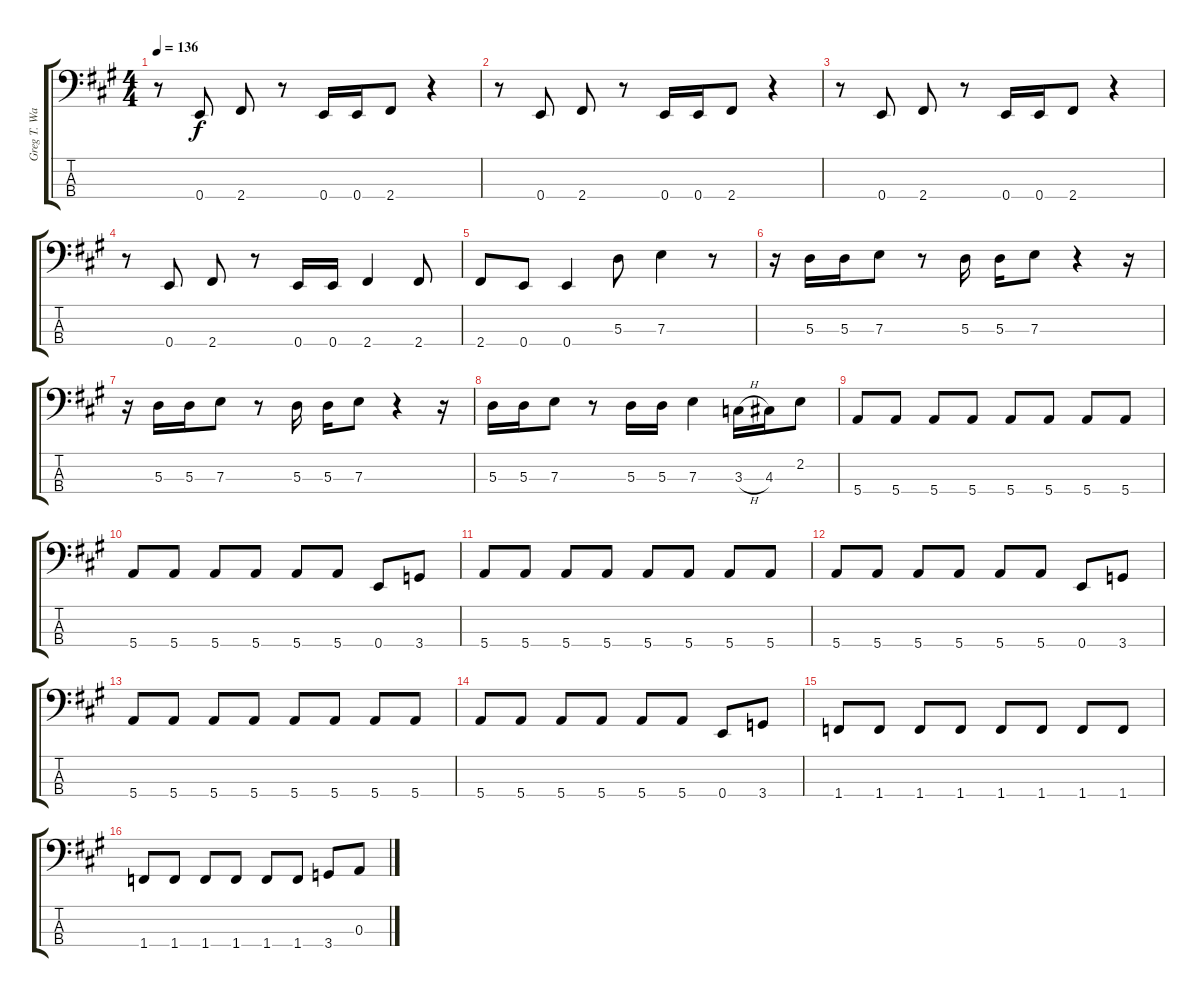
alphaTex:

\track ("Greg T. Walker Bass" "Greg T. Wa") {instrument electricbassfinger}
\staff {score tabs}
\tuning (G2 D2 A1 E1) {hide}
\ts (4 4)
\tempo 136
\clef f4
\ks a
r.8{dy f} 0.4.8 2.4.8 r.8 0.4.16 0.4.16 2.4.8 r.4 |
r.8 0.4.8 2.4.8 r.8 0.4.16 0.4.16 2.4.8 r.4 |
r.8 0.4.8 2.4.8 r.8 0.4.16 0.4.16 2.4.8 r.4 |
r.8 0.4.8 2.4.8 r.8 0.4.16 0.4.16 2.4.4 2.4.8 |
2.4.8 0.4.8 0.4.4 5.3.8 7.3.4 r.8 |
r.16 5.3.16 5.3.16 7.3.8 r.8 5.3.16 5.3.16 7.3.8 r.4 r.16 |
r.16 5.3.16 5.3.16 7.3.8 r.8 5.3.16 5.3.16 7.3.8 r.4 r.16 |
5.3.16 5.3.16 7.3.8 r.8 5.3.16 5.3.16 7.3.4 3.3{h}.16 4.3.16 2.2.8 |
5.4.8 5.4.8 5.4.8 5.4.8 5.4.8 5.4.8 5.4.8 5.4.8 |
5.4.8 5.4.8 5.4.8 5.4.8 5.4.8 5.4.8 0.4.8 3.4.8 |
5.4.8 5.4.8 5.4.8 5.4.8 5.4.8 5.4.8 5.4.8 5.4.8 |
5.4.8 5.4.8 5.4.8 5.4.8 5.4.8 5.4.8 0.4.8 3.4.8 |
5.4.8 5.4.8 5.4.8 5.4.8 5.4.8 5.4.8 5.4.8 5.4.8 |
5.4.8 5.4.8 5.4.8 5.4.8 5.4.8 5.4.8 0.4.8 3.4.8 |
1.4.8 1.4.8 1.4.8 1.4.8 1.4.8 1.4.8 1.4.8 1.4.8 |
1.4.8 1.4.8 1.4.8 1.4.8 1.4.8 1.4.8 3.4.8 0.3.8
